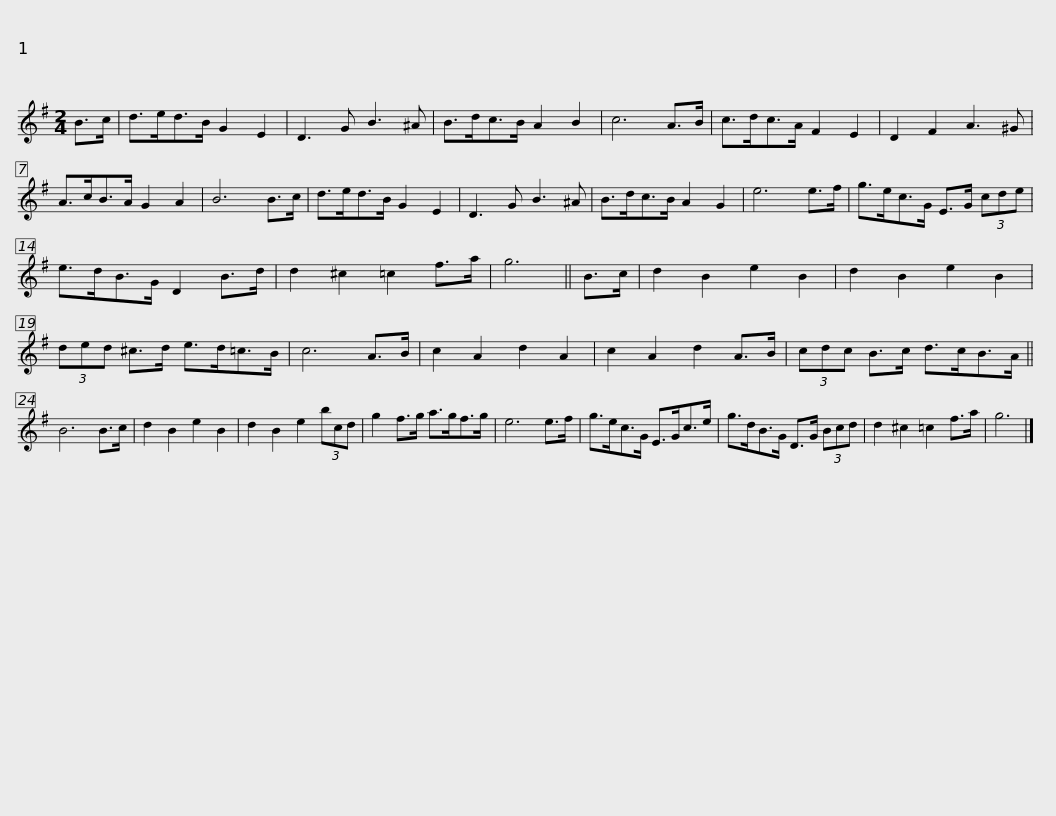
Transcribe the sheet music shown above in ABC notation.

X:1
L:1/8
M:2/4
I:linebreak $
K:G
V:1 treble
V:1
 B>c | d>ed>B G2 E2 | D3 G B3 ^A | B>dc>B A2 B2 | c6 A>B | %5
 c>dc>A F2 E2 | D2 F2 A3 ^G |$ A>cB>A G2 A2 | B6 B>c | d>ed>B G2 E2 | %10
 D3 G B3 ^A | B>dc>B A2 G2 | e6 e>f |$ g>ec>G E>G (3cde | e>dB>G D2 B>d | %15
 d2 ^c2 =c2 f>a | g6 || B>c | d2 B2 e2 B2 | d2 B2 e2 B2 |$ %20
 (3ded ^c>d e>d=c>B | c6 A>B | c2 A2 d2 A2 | c2 A2 d2 A>B | (3cdc B>c d>cB>A || %25
 B6 B>c | d2 B2 e2 B2 |$ d2 B2 e2 (3bcd | g2 f>g a>gf>g | e6 e>f | %30
 g>ec>G E>Gc>e | g>dB>G D>G (3Bcd | d2 ^c2 =c2 f>a |$ g6 |] %34
